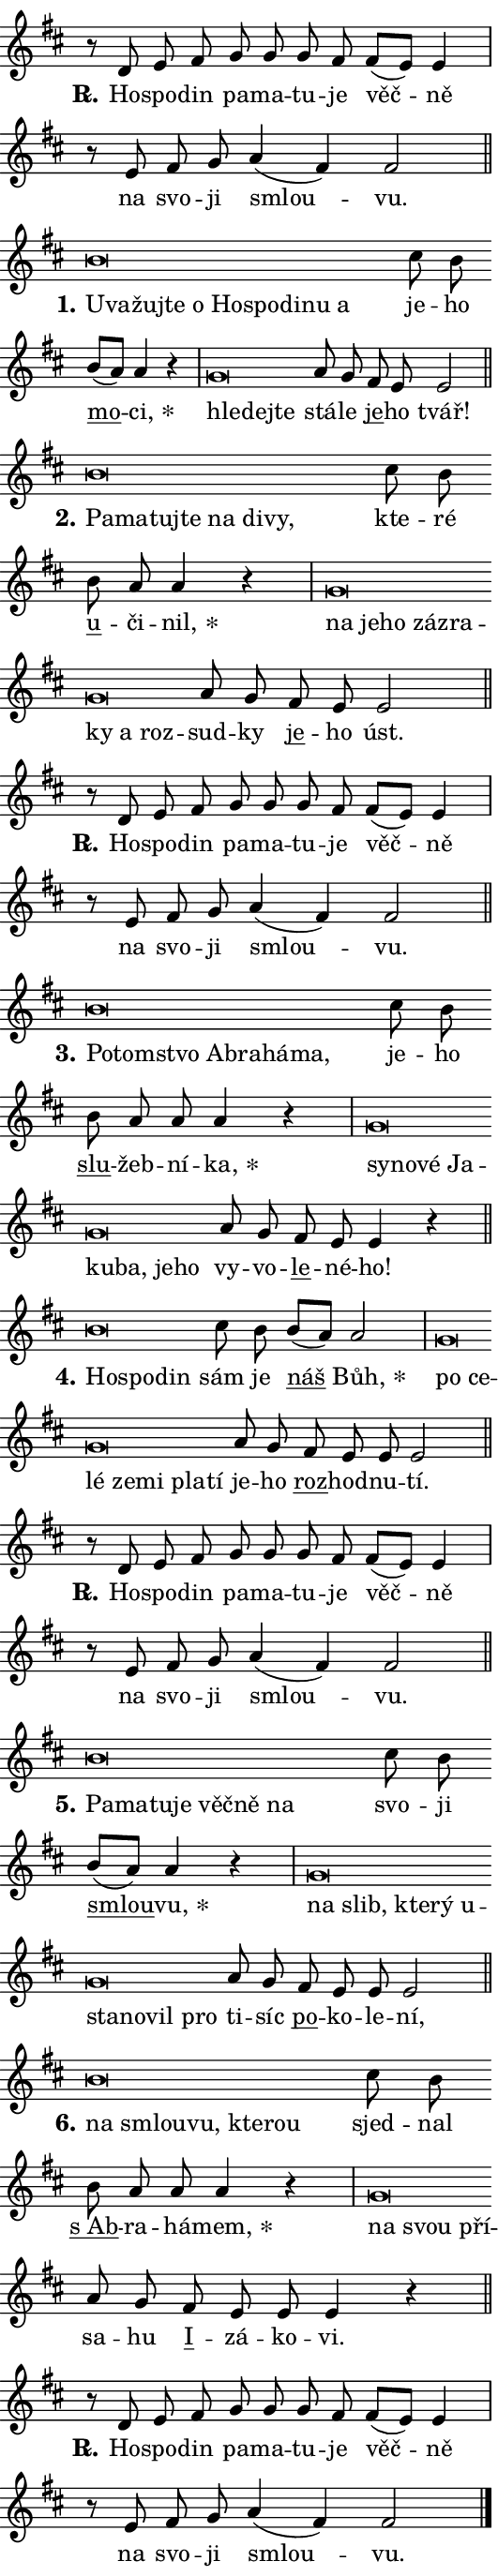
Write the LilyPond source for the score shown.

\version "2.24.0"
\header { tagline = "" }
\paper {
  indent = 0\cm
  top-margin = 0\cm
  right-margin = 0.13\cm % to fit lyric hyphens
  bottom-margin = 0\cm
  left-margin = 0\cm
  paper-width = 9\cm
  page-breaking = #ly:one-page-breaking
  system-system-spacing.basic-distance = #11
  score-system-spacing.basic-distance = #11
  ragged-last = ##f
}


%% Author: Thomas Morley
%% https://lists.gnu.org/archive/html/lilypond-user/2020-05/msg00002.html
#(define (line-position grob)
"Returns position of @var[grob} in current system:
   @code{'start}, if at first time-step
   @code{'end}, if at last time-step
   @code{'middle} otherwise
"
  (let* ((col (ly:item-get-column grob))
         (ln (ly:grob-object col 'left-neighbor))
         (rn (ly:grob-object col 'right-neighbor))
         (col-to-check-left (if (ly:grob? ln) ln col))
         (col-to-check-right (if (ly:grob? rn) rn col))
         (break-dir-left
           (and
             (ly:grob-property col-to-check-left 'non-musical #f)
             (ly:item-break-dir col-to-check-left)))
         (break-dir-right
           (and
             (ly:grob-property col-to-check-right 'non-musical #f)
             (ly:item-break-dir col-to-check-right))))
        (cond ((eqv? 1 break-dir-left) 'start)
              ((eqv? -1 break-dir-right) 'end)
              (else 'middle))))

#(define (tranparent-at-line-position vctor)
  (lambda (grob)
  "Relying on @code{line-position} select the relevant enry from @var{vctor}.
Used to determine transparency,"
    (case (line-position grob)
      ((end) (not (vector-ref vctor 0)))
      ((middle) (not (vector-ref vctor 1)))
      ((start) (not (vector-ref vctor 2))))))

noteHeadBreakVisibility =
#(define-music-function (break-visibility)(vector?)
"Makes @code{NoteHead}s transparent relying on @var{break-visibility}"
#{
  \override NoteHead.transparent =
    #(tranparent-at-line-position break-visibility)
#})

#(define delete-ledgers-for-transparent-note-heads
  (lambda (grob)
    "Reads whether a @code{NoteHead} is transparent.
If so this @code{NoteHead} is removed from @code{'note-heads} from
@var{grob}, which is supposed to be @code{LedgerLineSpanner}.
As a result ledgers are not printed for this @code{NoteHead}"
    (let* ((nhds-array (ly:grob-object grob 'note-heads))
           (nhds-list
             (if (ly:grob-array? nhds-array)
                 (ly:grob-array->list nhds-array)
                 '()))
           ;; Relies on the transparent-property being done before
           ;; Staff.LedgerLineSpanner.after-line-breaking is executed.
           ;; This is fragile ...
           (to-keep
             (remove
               (lambda (nhd)
                 (ly:grob-property nhd 'transparent #f))
               nhds-list)))
      ;; TODO find a better method to iterate over grob-arrays, similiar
      ;; to filter/remove etc for lists
      ;; For now rebuilt from scratch
      (set! (ly:grob-object grob 'note-heads)  '())
      (for-each
        (lambda (nhd)
          (ly:pointer-group-interface::add-grob grob 'note-heads nhd))
        to-keep))))

squashNotes = {
  \override NoteHead.X-extent = #'(-0.2 . 0.2)
  \override NoteHead.Y-extent = #'(-0.75 . 0)
  \override NoteHead.stencil =
    #(lambda (grob)
       (let ((pos (ly:grob-property grob 'staff-position)))
         (begin
           (if (< pos -7) (display "ERROR: Lower brevis then expected\n") (display ""))
           (if (<= pos -6) ly:text-interface::print ly:note-head::print))))
}
unSquashNotes = {
  \revert NoteHead.X-extent
  \revert NoteHead.Y-extent
  \revert NoteHead.stencil
}

hideNotes = \noteHeadBreakVisibility #begin-of-line-visible
unHideNotes = \noteHeadBreakVisibility #all-visible

% work-around for resetting accidentals
% https://lilypond.org/doc/v2.23/Documentation/notation/displaying-rhythms#unmetered-music
cadenzaMeasure = {
  \cadenzaOff
  \partial 1024 s1024
  \cadenzaOn
}

#(define-markup-command (accent layout props text) (markup?)
  "Underline accented syllable"
  (interpret-markup layout props
    #{\markup \override #'(offset . 4.3) \underline { #text }#}))

responsum = \markup \concat {
  "R" \hspace #-1.05 \path #0.1 #'((moveto 0 0.07) (lineto 0.9 0.8)) \hspace #0.05 "."
}

spaceSize = #0.6828661417322834 % exact space size for TeX Gyre Schola

\layout {
  \context {
    \Staff
    \remove "Time_signature_engraver"
    \override LedgerLineSpanner.after-line-breaking = #delete-ledgers-for-transparent-note-heads
  }
  \context {
    \Lyrics {
      \override LyricSpace.minimum-distance = \spaceSize
      \override LyricText.font-name = #"TeX Gyre Schola"
      \override LyricText.font-size = 1
      \override StanzaNumber.font-name = #"TeX Gyre Schola Bold"
      \override StanzaNumber.font-size = 1
    }
  }
  \context {
    \Score 
    \override NoteHead.text =
      #(lambda (grob) 
        (let ((pos (ly:grob-property grob 'staff-position)))
          #{\markup {
            \combine
              \halign #-0.55 \raise #(if (= pos -6) 0 0.5) \override #'(thickness . 2) \draw-line #'(3.2 . 0)
              \musicglyph "noteheads.sM1"
          }#}))
  }
}

% magnetic-lyrics.ily
%
%   written by
%     Jean Abou Samra <jean@abou-samra.fr>
%     Werner Lemberg <wl@gnu.org>
%
%   adapted by
%     Jiri Hon <jiri.hon@gmail.com>
%
% Version 2022-Apr-15

% https://www.mail-archive.com/lilypond-user@gnu.org/msg149350.html

#(define (Left_hyphen_pointer_engraver context)
   "Collect syllable-hyphen-syllable occurrences in lyrics and store
them in properties.  This engraver only looks to the left.  For
example, if the lyrics input is @code{foo -- bar}, it does the
following.

@itemize @bullet
@item
Set the @code{text} property of the @code{LyricHyphen} grob between
@q{foo} and @q{bar} to @code{foo}.

@item
Set the @code{left-hyphen} property of the @code{LyricText} grob with
text @q{foo} to the @code{LyricHyphen} grob between @q{foo} and
@q{bar}.
@end itemize

Use this auxiliary engraver in combination with the
@code{lyric-@/text::@/apply-@/magnetic-@/offset!} hook."
   (let ((hyphen #f)
         (text #f))
     (make-engraver
      (acknowledgers
       ((lyric-syllable-interface engraver grob source-engraver)
        (set! text grob)))
      (end-acknowledgers
       ((lyric-hyphen-interface engraver grob source-engraver)
        ;(when (not (grob::has-interface grob 'lyric-space-interface))
          (set! hyphen grob)));)
      ((stop-translation-timestep engraver)
       (when (and text hyphen)
         (ly:grob-set-object! text 'left-hyphen hyphen))
       (set! text #f)
       (set! hyphen #f)))))

#(define (lyric-text::apply-magnetic-offset! grob)
   "If the space between two syllables is less than the value in
property @code{LyricText@/.details@/.squash-threshold}, move the right
syllable to the left so that it gets concatenated with the left
syllable.

Use this function as a hook for
@code{LyricText@/.after-@/line-@/breaking} if the
@code{Left_@/hyphen_@/pointer_@/engraver} is active."
   (let ((hyphen (ly:grob-object grob 'left-hyphen #f)))
     (when hyphen
       (let ((left-text (ly:spanner-bound hyphen LEFT)))
         (when (grob::has-interface left-text 'lyric-syllable-interface)
           (let* ((common (ly:grob-common-refpoint grob left-text X))
                  (this-x-ext (ly:grob-extent grob common X))
                  (left-x-ext
                   (begin
                     ;; Trigger magnetism for left-text.
                     (ly:grob-property left-text 'after-line-breaking)
                     (ly:grob-extent left-text common X)))
                  ;; `delta` is the gap width between two syllables.
                  (delta (- (interval-start this-x-ext)
                            (interval-end left-x-ext)))
                  (details (ly:grob-property grob 'details))
                  (threshold (assoc-get 'squash-threshold details 0.2)))
             (when (< delta threshold)
               (let* (;; We have to manipulate the input text so that
                      ;; ligatures crossing syllable boundaries are not
                      ;; disabled.  For languages based on the Latin
                      ;; script this is essentially a beautification.
                      ;; However, for non-Western scripts it can be a
                      ;; necessity.
                      (lt (ly:grob-property left-text 'text))
                      (rt (ly:grob-property grob 'text))
                      (is-space (grob::has-interface hyphen 'lyric-space-interface))
                      (space (if is-space " " ""))
                      (extra-delta (if is-space spaceSize 0))
                      ;; Append new syllable.
                      (ltrt-space (if (and (string? lt) (string? rt))
                                (string-append lt space rt)
                                (make-concat-markup (list lt space rt))))
                      ;; Right-align `ltrt` to the right side.
                      (ltrt-space-markup (grob-interpret-markup
                               grob
                               (make-translate-markup
                                (cons (interval-length this-x-ext) 0)
                                (make-right-align-markup ltrt-space)))))
                 (begin
                   ;; Don't print `left-text`.
                   (ly:grob-set-property! left-text 'stencil #f)
                   ;; Set text and stencil (which holds all collected
                   ;; syllables so far) and shift it to the left.
                   (ly:grob-set-property! grob 'text ltrt-space)
                   (ly:grob-set-property! grob 'stencil ltrt-space-markup)
                   (ly:grob-translate-axis! grob (- (- delta extra-delta)) X))))))))))


#(define (lyric-hyphen::displace-bounds-first grob)
   ;; Make very sure this callback isn't triggered too early.
   (let ((left (ly:spanner-bound grob LEFT))
         (right (ly:spanner-bound grob RIGHT)))
     (ly:grob-property left 'after-line-breaking)
     (ly:grob-property right 'after-line-breaking)
     (ly:lyric-hyphen::print grob)))

squashThreshold = #0.4

\layout {
  \context {
    \Lyrics
    \consists #Left_hyphen_pointer_engraver
    \override LyricText.after-line-breaking =
      #lyric-text::apply-magnetic-offset!
    \override LyricHyphen.stencil = #lyric-hyphen::displace-bounds-first
    \override LyricText.details.squash-threshold = \squashThreshold
    \override LyricHyphen.minimum-distance = 0
    \override LyricHyphen.minimum-length = \squashThreshold
  }
}

squashText = \override LyricText.details.squash-threshold = 9999
unSquashText = \override LyricText.details.squash-threshold = \squashThreshold

leftText = \override LyricText.self-alignment-X = #LEFT
unLeftText = \revert LyricText.self-alignment-X

starOffset = #(lambda (grob) 
                (let ((x_offset (ly:self-alignment-interface::aligned-on-x-parent grob)))
                  (if (= x_offset 0) 0 (+ x_offset 1.2))))

star = #(define-music-function (syllable)(string?)
"Append star separator at the end of a syllable"
#{
  \once \override LyricText.X-offset = #starOffset
  \lyricmode { \markup {
    #syllable
    \override #'((font-name . "TeX Gyre Schola Bold")) \hspace #0.2 \lower #0.65 \larger "*"
  } }
#})

starAccent = #(define-music-function (syllable)(string?)
"Append star separator at the end of a syllable and make accent"
#{
  \once \override LyricText.X-offset = #starOffset
  \lyricmode { \markup {
    \accent #syllable
    \override #'((font-name . "TeX Gyre Schola Bold")) \hspace #0.2 \lower #0.65 \larger "*"
  } }
#})

breath = #(define-music-function (syllable)(string?)
"Append breathing indicator at the end of a syllable"
#{
  \lyricmode { \markup { #syllable "+" } }
#})

optionalBreath = #(define-music-function (syllable)(string?)
"Append optional breathing indicator at the end of a syllable"
#{
  \lyricmode { \markup { #syllable "(+)" } }
#})


\score {
    <<
        \new Voice = "melody" { \cadenzaOn \key d \major \relative { r8 d' e fis g g g fis \bar "" fis[( e)] e4 \cadenzaMeasure \bar "|" r8 e fis g \bar "" a4( fis) fis2 \cadenzaMeasure \bar "||" \break } }
        \new Lyrics \lyricsto "melody" { \lyricmode { \set stanza = \responsum
Ho -- spo -- din pa -- ma -- tu -- je věč -- ně na svo -- ji smlou -- vu. } }
    >>
    \layout {}
}

\score {
    <<
        \new Voice = "melody" { \cadenzaOn \key d \major \relative { \squashNotes b'\breve*1/16 \hideNotes \breve*1/16 \bar "" \breve*1/16 \bar "" \breve*1/16 \bar "" \breve*1/16 \bar "" \breve*1/16 \bar "" \breve*1/16 \bar "" \breve*1/16 \bar "" \breve*1/16 \breve*1/16 \bar "" \unHideNotes \unSquashNotes cis8 b \bar "" b[( a)] a4 r \cadenzaMeasure \bar "|" \squashNotes g\breve*1/16 \hideNotes \breve*1/16 \breve*1/16 \bar "" \unHideNotes \unSquashNotes a8 g \bar "" fis e e2 \cadenzaMeasure \bar "||" \break } }
        \new Lyrics \lyricsto "melody" { \lyricmode { \set stanza = "1."
\leftText U -- \squashText va -- žuj -- te o Ho -- spo -- di -- nu a \unLeftText \unSquashText je -- ho \markup \accent mo -- \star ci, \leftText hle -- \squashText dej -- te \unLeftText \unSquashText stá -- le \markup \accent je -- ho tvář! } }
    >>
    \layout {}
}

\score {
    <<
        \new Voice = "melody" { \cadenzaOn \key d \major \relative { \squashNotes b'\breve*1/16 \hideNotes \breve*1/16 \bar "" \breve*1/16 \bar "" \breve*1/16 \bar "" \breve*1/16 \bar "" \breve*1/16 \breve*1/16 \bar "" \unHideNotes \unSquashNotes cis8 b \bar "" b a a4 r \cadenzaMeasure \bar "|" \squashNotes g\breve*1/16 \hideNotes \breve*1/16 \bar "" \breve*1/16 \bar "" \breve*1/16 \bar "" \breve*1/16 \bar "" \breve*1/16 \bar "" \breve*1/16 \breve*1/16 \bar "" \unHideNotes \unSquashNotes a8 g \bar "" fis e e2 \cadenzaMeasure \bar "||" \break } }
        \new Lyrics \lyricsto "melody" { \lyricmode { \set stanza = "2."
\leftText Pa -- \squashText ma -- tuj -- te na di -- vy, \unLeftText \unSquashText kte -- ré \markup \accent u -- či -- \star nil, \leftText na \squashText je -- ho zá -- zra -- ky a roz -- \unLeftText \unSquashText sud -- ky \markup \accent je -- ho úst. } }
    >>
    \layout {}
}

\score {
    <<
        \new Voice = "melody" { \cadenzaOn \key d \major \relative { r8 d' e fis g g g fis \bar "" fis[( e)] e4 \cadenzaMeasure \bar "|" r8 e fis g \bar "" a4( fis) fis2 \cadenzaMeasure \bar "||" \break } }
        \new Lyrics \lyricsto "melody" { \lyricmode { \set stanza = \responsum
Ho -- spo -- din pa -- ma -- tu -- je věč -- ně na svo -- ji smlou -- vu. } }
    >>
    \layout {}
}

\score {
    <<
        \new Voice = "melody" { \cadenzaOn \key d \major \relative { \squashNotes b'\breve*1/16 \hideNotes \breve*1/16 \bar "" \breve*1/16 \bar "" \breve*1/16 \bar "" \breve*1/16 \bar "" \breve*1/16 \breve*1/16 \bar "" \unHideNotes \unSquashNotes cis8 b \bar "" b a a a4 r \cadenzaMeasure \bar "|" \squashNotes g\breve*1/16 \hideNotes \breve*1/16 \bar "" \breve*1/16 \bar "" \breve*1/16 \bar "" \breve*1/16 \bar "" \breve*1/16 \bar "" \breve*1/16 \breve*1/16 \bar "" \unHideNotes \unSquashNotes a8 g \bar "" fis e e4 r \cadenzaMeasure \bar "||" \break } }
        \new Lyrics \lyricsto "melody" { \lyricmode { \set stanza = "3."
\leftText Po -- \squashText tom -- stvo Ab -- ra -- há -- ma, \unLeftText \unSquashText je -- ho \markup \accent slu -- žeb -- ní -- \star ka, \leftText sy -- \squashText no -- vé Ja -- ku -- ba, je -- ho \unLeftText \unSquashText vy -- vo -- \markup \accent le -- né -- ho! } }
    >>
    \layout {}
}

\score {
    <<
        \new Voice = "melody" { \cadenzaOn \key d \major \relative { \squashNotes b'\breve*1/16 \hideNotes \breve*1/16 \breve*1/16 \bar "" \unHideNotes \unSquashNotes cis8 b \bar "" b[( a)] a2 \cadenzaMeasure \bar "|" \squashNotes g\breve*1/16 \hideNotes \breve*1/16 \bar "" \breve*1/16 \bar "" \breve*1/16 \bar "" \breve*1/16 \bar "" \breve*1/16 \breve*1/16 \bar "" \unHideNotes \unSquashNotes a8 g \bar "" fis e e e2 \cadenzaMeasure \bar "||" \break } }
        \new Lyrics \lyricsto "melody" { \lyricmode { \set stanza = "4."
\leftText Ho -- \squashText spo -- din \unLeftText \unSquashText sám je \markup \accent náš \star Bůh, \leftText po \squashText ce -- lé ze -- mi pla -- tí \unLeftText \unSquashText je -- ho \markup \accent roz -- hod -- nu -- tí. } }
    >>
    \layout {}
}

\score {
    <<
        \new Voice = "melody" { \cadenzaOn \key d \major \relative { r8 d' e fis g g g fis \bar "" fis[( e)] e4 \cadenzaMeasure \bar "|" r8 e fis g \bar "" a4( fis) fis2 \cadenzaMeasure \bar "||" \break } }
        \new Lyrics \lyricsto "melody" { \lyricmode { \set stanza = \responsum
Ho -- spo -- din pa -- ma -- tu -- je věč -- ně na svo -- ji smlou -- vu. } }
    >>
    \layout {}
}

\score {
    <<
        \new Voice = "melody" { \cadenzaOn \key d \major \relative { \squashNotes b'\breve*1/16 \hideNotes \breve*1/16 \bar "" \breve*1/16 \bar "" \breve*1/16 \bar "" \breve*1/16 \bar "" \breve*1/16 \breve*1/16 \bar "" \unHideNotes \unSquashNotes cis8 b \bar "" b[( a)] a4 r \cadenzaMeasure \bar "|" \squashNotes g\breve*1/16 \hideNotes \breve*1/16 \bar "" \breve*1/16 \bar "" \breve*1/16 \bar "" \breve*1/16 \bar "" \breve*1/16 \bar "" \breve*1/16 \bar "" \breve*1/16 \breve*1/16 \bar "" \unHideNotes \unSquashNotes a8 g \bar "" fis e e e2 \cadenzaMeasure \bar "||" \break } }
        \new Lyrics \lyricsto "melody" { \lyricmode { \set stanza = "5."
\leftText Pa -- \squashText ma -- tu -- je věč -- ně na \unLeftText \unSquashText svo -- ji \markup \accent smlou -- \star vu, \leftText na \squashText slib, kte -- rý u -- sta -- no -- vil pro \unLeftText \unSquashText ti -- síc \markup \accent po -- ko -- le -- ní, } }
    >>
    \layout {}
}

\score {
    <<
        \new Voice = "melody" { \cadenzaOn \key d \major \relative { \squashNotes b'\breve*1/16 \hideNotes \breve*1/16 \bar "" \breve*1/16 \bar "" \breve*1/16 \breve*1/16 \bar "" \unHideNotes \unSquashNotes cis8 b \bar "" b a a a4 r \cadenzaMeasure \bar "|" \squashNotes g\breve*1/16 \hideNotes \breve*1/16 \breve*1/16 \bar "" \unHideNotes \unSquashNotes a8 g \bar "" fis e e e4 r \cadenzaMeasure \bar "||" \break } }
        \new Lyrics \lyricsto "melody" { \lyricmode { \set stanza = "6."
\leftText na \squashText smlou -- vu, kte -- rou \unLeftText \unSquashText sjed -- nal \markup \accent "s Ab" -- ra -- há -- \star mem, \leftText na \squashText svou pří -- \unLeftText \unSquashText sa -- hu \markup \accent I -- zá -- ko -- vi. } }
    >>
    \layout {}
}

\score {
    <<
        \new Voice = "melody" { \cadenzaOn \key d \major \relative { r8 d' e fis g g g fis \bar "" fis[( e)] e4 \cadenzaMeasure \bar "|" r8 e fis g \bar "" a4( fis) fis2 \cadenzaMeasure \bar "||" \break } \bar "|." }
        \new Lyrics \lyricsto "melody" { \lyricmode { \set stanza = \responsum
Ho -- spo -- din pa -- ma -- tu -- je věč -- ně na svo -- ji smlou -- vu. } }
    >>
    \layout {}
}
